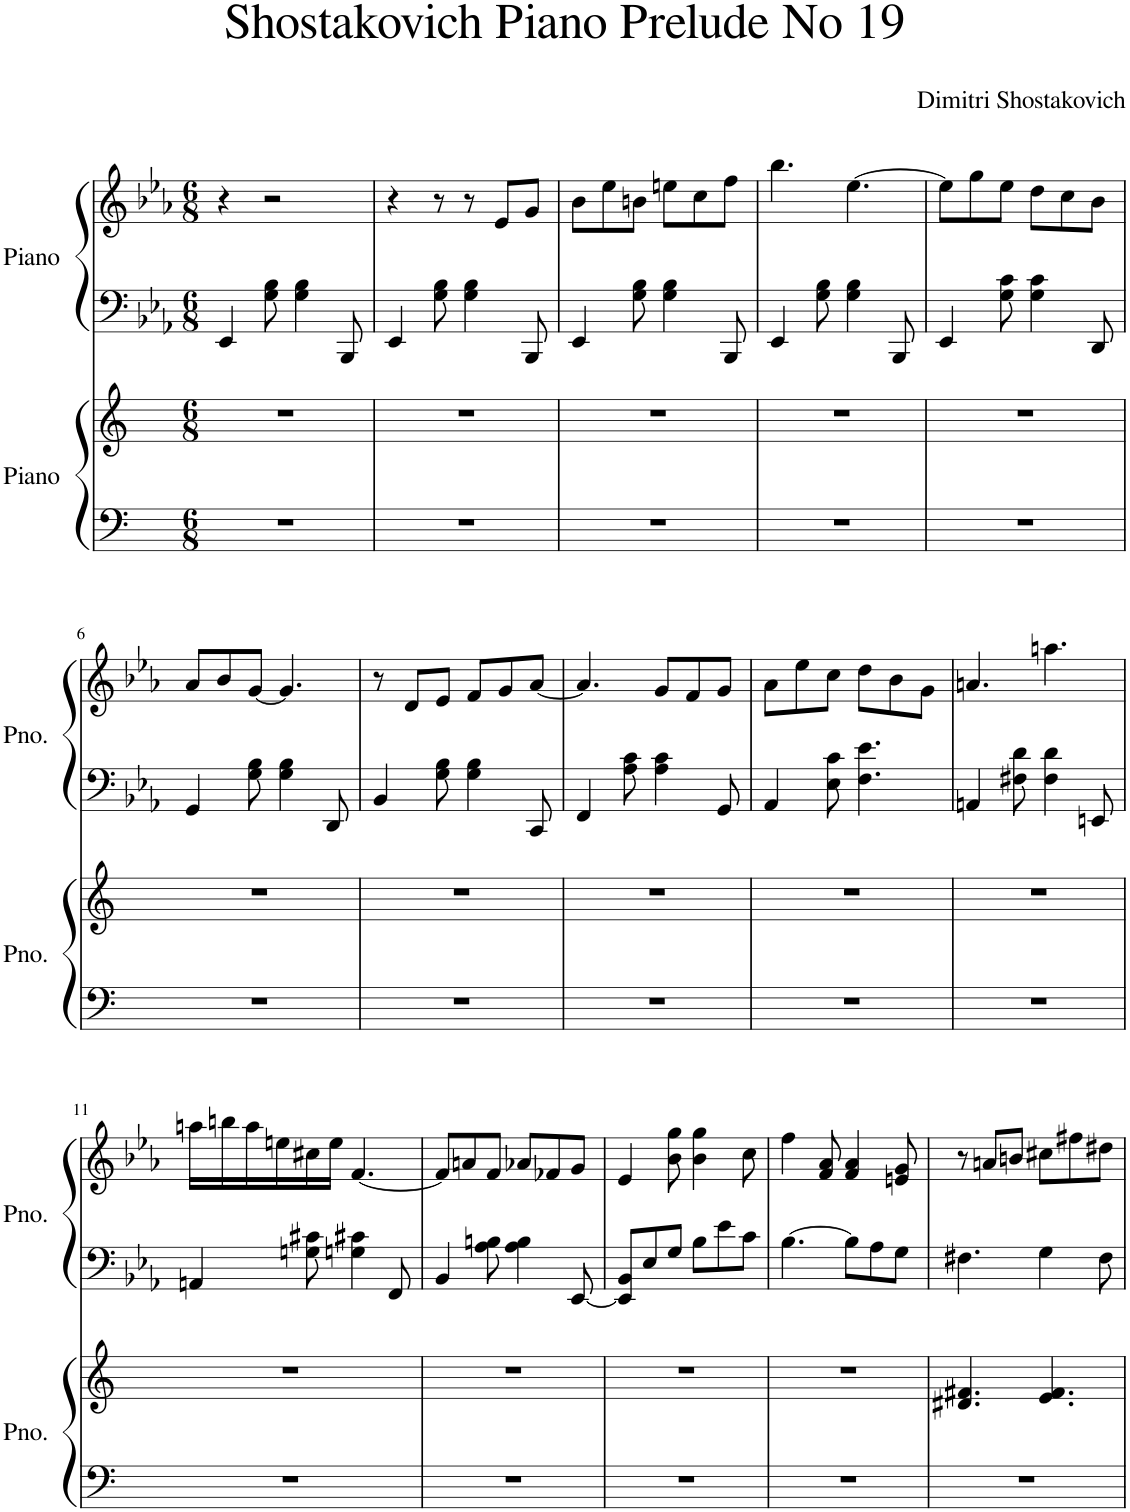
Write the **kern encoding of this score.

**kern	**kern	**kern	**kern
*part2	*part2	*part1	*part1
*staff4	*staff3	*staff2	*staff1
*I"Piano	*	*I"Piano	*
*I'Pno.	*	*I'Pno.	*
*clefF4	*clefG2	*clefF4	*clefG2
*k[]	*k[]	*k[b-e-a-]	*k[b-e-a-]
*M6/8	*M6/8	*M6/8	*M6/8
=1	=1	=1	=1
2.r	2.r	4EE-/	4r
.	.	8G\ 8B-\	2r
.	.	4G\ 4B-\	.
.	.	8BBB-/	.
=2	=2	=2	=2
2.r	2.r	4EE-/	4r
.	.	8G\ 8B-\	8r
.	.	4G\ 4B-\	8r
.	.	.	8e-/L
.	.	8BBB-/	8g/J
=3	=3	=3	=3
2.r	2.r	4EE-/	8b-\L
.	.	.	8ee-\
.	.	8G\ 8B-\	8bn\J
.	.	4G\ 4B-\	8een\L
.	.	.	8cc\
.	.	8BBB-/	8ff\J
=4	=4	=4	=4
2.r	2.r	4EE-/	4.bb-\
.	.	8G\ 8B-\	.
.	.	4G\ 4B-\	[4.ee-\
.	.	8BBB-/	.
=5	=5	=5	=5
2.r	2.r	4EE-/	8ee-\L]
.	.	.	8gg\
.	.	8G\ 8c\	8ee-\J
.	.	4G\ 4c\	8dd\L
.	.	.	8cc\
.	.	8DD/	8b-\J
!!LO:LB:g=z
=6	=6	=6	=6
2.r	2.r	4GG/	8a-/L
.	.	.	8b-/
.	.	8G\ 8B-\	[8g/J
.	.	4G\ 4B-\	4.g/]
.	.	8DD/	.
=7	=7	=7	=7
2.r	2.r	4BB-/	8r
.	.	.	8d/L
.	.	8G\ 8B-\	8e-/J
.	.	4G\ 4B-\	8f/L
.	.	.	8g/
.	.	8CC/	[8a-/J
=8	=8	=8	=8
2.r	2.r	4FF/	4.a-/]
.	.	8A-\ 8c\	.
.	.	4A-\ 4c\	8g/L
.	.	.	8f/
.	.	8GG/	8g/J
=9	=9	=9	=9
2.r	2.r	4AA-/	8a-\L
.	.	.	8ee-\
.	.	8E-\ 8c\	8cc\J
.	.	4.F\ 4.e-\	8dd\L
.	.	.	8b-\
.	.	.	8g\J
=10	=10	=10	=10
2.r	2.r	4AAn/	4.an/
.	.	8F#X\ 8d\	.
.	.	4F#\ 4d\	4.aan\
.	.	8EEn/	.
!!LO:LB:g=z
=11	=11	=11	=11
2.r	2.r	4AAn/	16aan\LL
.	.	.	16bbn\
.	.	.	16aa\
.	.	.	16een\
.	.	8Gn\ 8c#X\	16cc#X\
.	.	.	16ee\JJ
.	.	4Gn\ 4c#X\	[4.f/
.	.	8FF/	.
=12	=12	=12	=12
2.r	2.r	4BB-/	8f/L]
.	.	.	8an/
.	.	8A-\ 8Bn\	8f/J
.	.	4A-\ 4B\	8a-X/L
.	.	.	8f-X/
.	.	[8EE-/	8g/J
=13	=13	=13	=13
2.r	2.r	8EE-/] 8BB-/L	4e-/
.	.	8E-/	.
.	.	8G/J	8b-\ 8gg\
.	.	8B-\L	4b-\ 4gg\
.	.	8e-\	.
.	.	8c\J	8cc\
=14	=14	=14	=14
2.r	2.r	[4.B-\	4ff\
.	.	.	8f/ 8a-/
.	.	8B-\L]	4f/ 4a-/
.	.	8A-\	.
.	.	8G\J	8en/ 8g/
=15	=15	=15	=15
2.r	4.d#X/ 4.f#X/	4.F#X\	8r
.	.	.	8an/L
.	.	.	8bn/J
.	4.e/ 4.f#/	4G\	8cc#X\L
.	.	.	8ff#X\
.	.	8F#\	8dd#X\J
=	=	=	=
*-	*-	*-	*-
